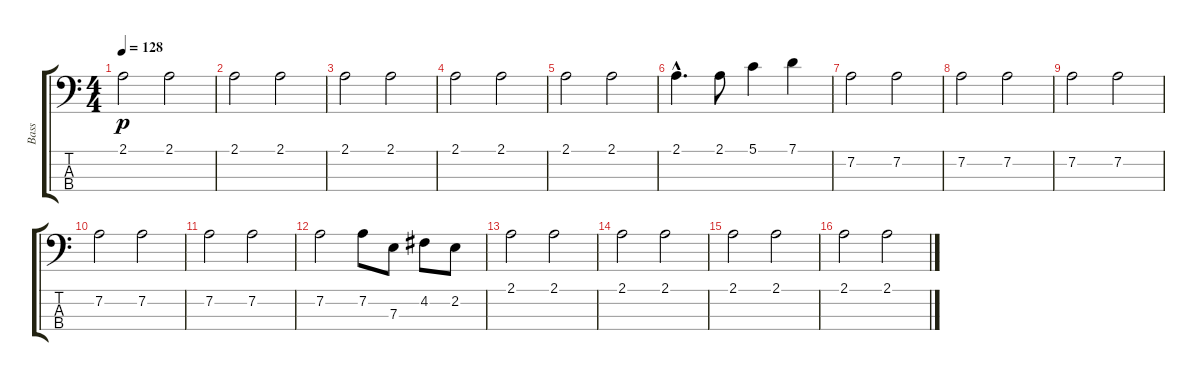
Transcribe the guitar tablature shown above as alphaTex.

\track ("Bass" "Bass") {instrument electricguitarjazz}
\staff {score tabs}
\tuning (G2 D2 A1 E1) {hide}
\ts (4 4)
\tempo 128
\clef f4
\ks c
2.1.2{dy p} 2.1.2 |
2.1.2 2.1.2 |
2.1.2 2.1.2 |
2.1.2 2.1.2 |
2.1.2 2.1.2 |
2.1{hac}.4{d} 2.1.8 5.1.4 7.1.4 |
7.2.2 7.2.2 |
7.2.2 7.2.2 |
7.2.2 7.2.2 |
7.2.2 7.2.2 |
7.2.2 7.2.2 |
7.2.2 7.2.8 7.3.8 4.2.8 2.2.8 |
2.1.2 2.1.2 |
2.1.2 2.1.2 |
2.1.2 2.1.2 |
2.1.2 2.1.2
